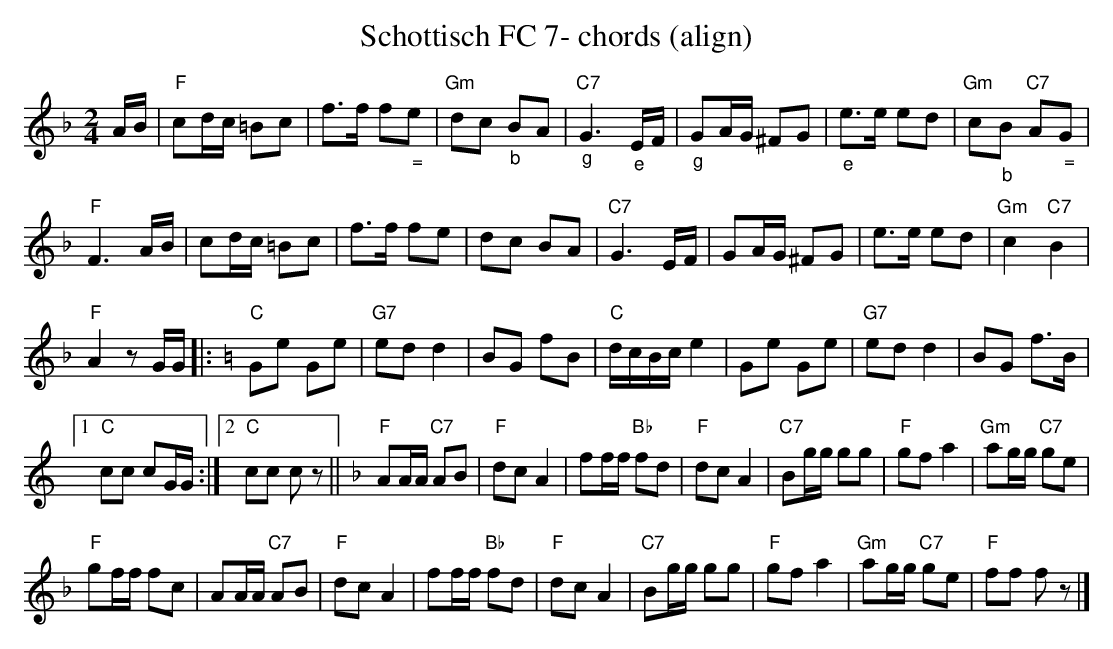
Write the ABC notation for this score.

X:1
T:Schottisch FC 7- chords (align)
M:2/4
L:1/16
K:Fmaj%%MIDI gchordon
AB | "F"c2dc =B2c2 | f3f f2"_ ="e2 | "Gm"d2c2 "_b"B2A2 | "C7""_g"G6"_e"EF | "_g"G2AG ^F2G2 | "_e"e3e e2d2 | \
"Gm"c2"_b"B2 "C7"A2"_ ="G2 |
 "F"F6AB | c2dc =B2c2 | f3f f2e2 | d2c2 B2A2 | "C7"G6EF | G2AG ^F2G2 | \
e3e e2d2 | "Gm"c4"C7"B4 |
 "F"A4z2GG |: [K:Cmaj] "C"G2e2 G2e2 | "G7"e2d2d4 | B2G2 f2B2 | "C"dcBc e4 | \
G2e2 G2e2 | "G7"e2d2d4 | B2G2 f3B |1
 "C"c2c2 c2GG :|2 "C"c2c2 c2z2 || [K:Fmaj] "F"A2AA "C7"A2B2 | "F"d2c2 A4 | \
f2ff "Bb"f2d2 | "F"d2c2A4 | "C7"B2gg g2g2 | "F"g2f2 a4 | "Gm"a2gg "C7"g2e2 |
 "F"g2ff f2c2 | A2AA "C7"A2B2 | \
"F"d2c2A4 | f2ff "Bb"f2d2 | "F"d2c2 A4 | "C7"B2gg g2g2 | "F"g2f2a4 | "Gm"a2gg "C7"g2e2 | "F"f2f2 f2z2 |]
